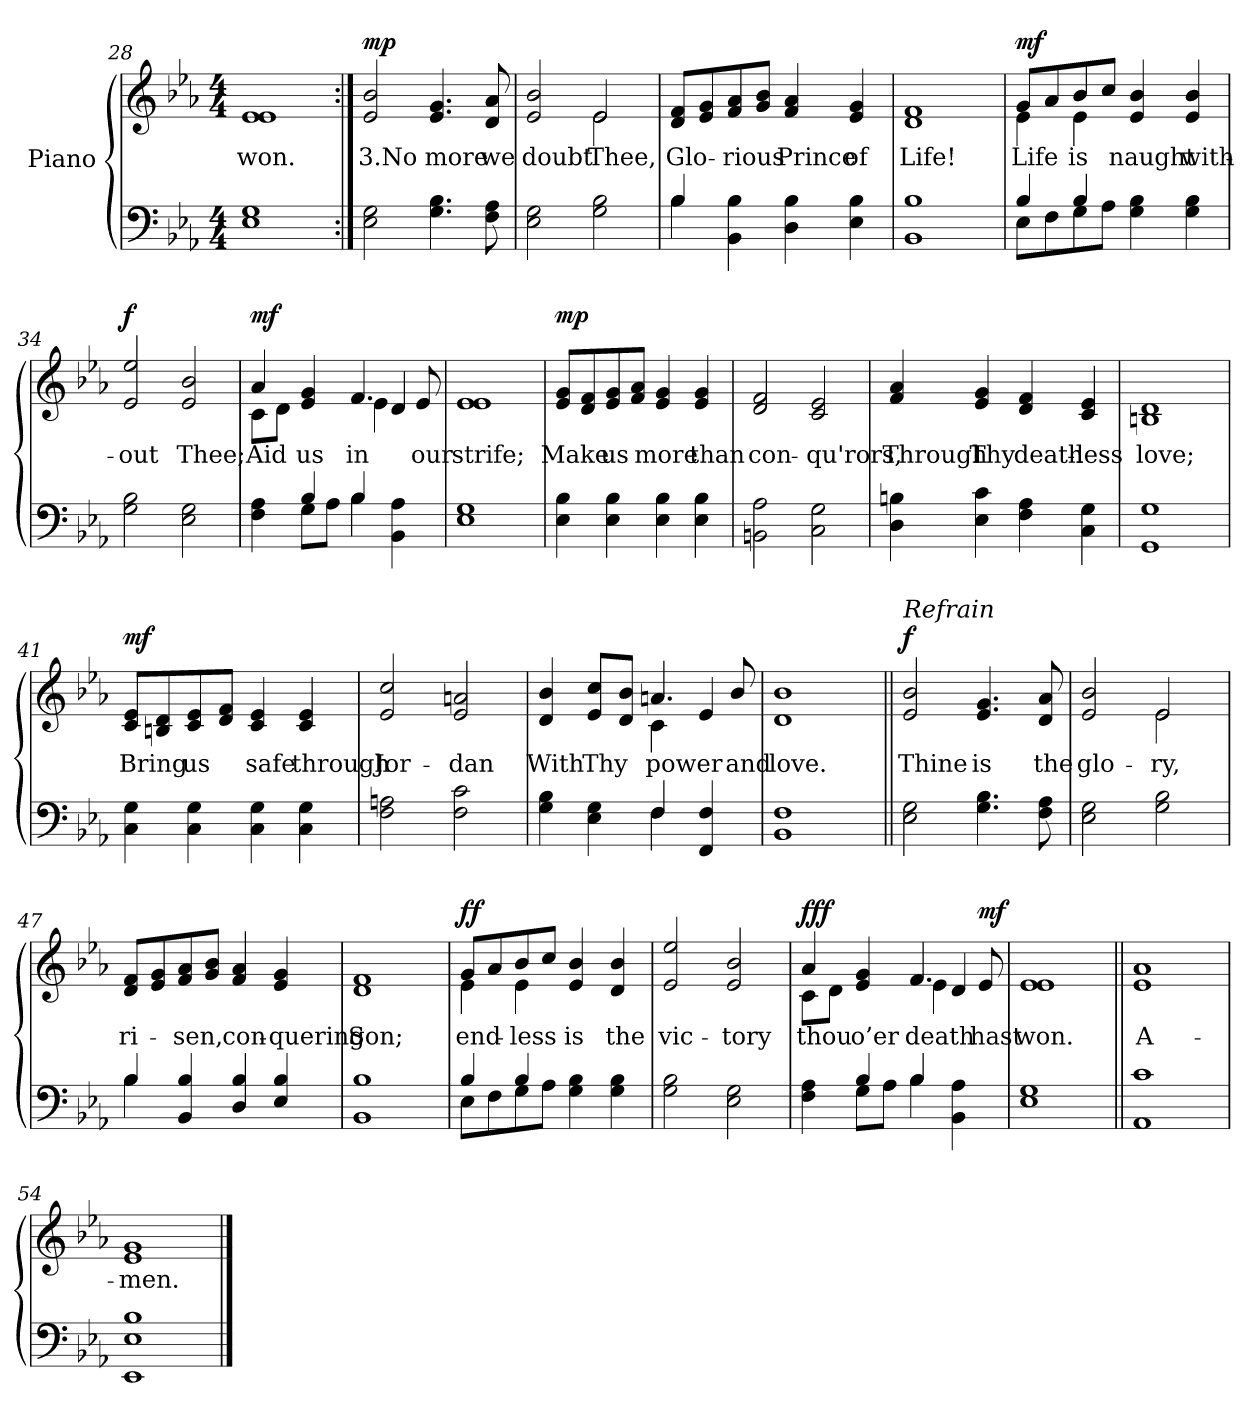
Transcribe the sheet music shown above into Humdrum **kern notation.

**kern	**kern	**text	**dynam
*part2	*part1	*part1	*part1
*staff2	*staff1	*staff1	*staff1
*I"Piano	*I"Piano	*	*
*clefF4	*clefG2	*	*
*k[b-e-a-]	*k[b-e-a-]	*	*
*E-:	*E-:	*	*
*M4/4	*M4/4	*	*
=28	=28	=28	=28
!	!	!LO:LY:b	!
1E- 1G	1e- 1e-	won.	.
=29:|!	=29:|!	=29:|!	=29:|!
!	!	!LO:LY:b	!LO:DY:a
2E-\ 2G\	2e-/ 2b-/	3.No	mp
!	!	!LO:LY:b	!
4.G\ 4.B-\	4.e-/ 4.g/	more	.
!	!	!LO:LY:b	!
8F\ 8A-\	8d/ 8a-/	we	.
=30	=30	=30	=30
!	!	!LO:LY:b	!
*	*^	*	*
2E-\ 2G\	2e-/ 2b-/	2ryy	doubt	.
!	!	!	!LO:LY:b	!
2G\ 2B-\	2e-/	2e-\	Thee,	.
!!LO:LB:g=z
=31	=31	=31	=31	=31
*^	*	*	*	*
!	!	!	!	!LO:LY:b	!
*	*	*v	*v	*	*
4B-/	4B-\	8d/ 8f/L	Glo-	.
.	.	8e-/ 8g/	.	.
!	!	!	!LO:LY:b	!
4BB-\ 4B-\	2.ryy	8f/ 8a-/	-rious	.
.	.	8g/ 8b-/J	.	.
!	!	!	!LO:LY:b	!
4D\ 4B-\	.	4f/ 4a-/	Prince	.
!	!	!	!LO:LY:b	!
4E-\ 4B-\	.	4e-/ 4g/	of	.
*v	*v	*	*	*
=32	=32	=32	=32
!	!	!LO:LY:b	!
1BB- 1B-	1d 1f	Life!	.
=33	=33	=33	=33
*^	*	*	*
!	!	!	!LO:LY:b	!LO:DY:a
*	*	*^	*	*
4B-/	8E-\L	8g/L	4e-\	Life	mf
.	8F\	8a-/	.	.	.
!	!	!	!	!LO:LY:b	!
4B-/	8G\	8b-/	4e-\	is	.
.	8A-\J	8cc/J	.	.	.
!	!	!	!	!LO:LY:b	!
4G\ 4B-\	2ryy	4e-/ 4b-/	2ryy	naught	.
!	!	!	!	!LO:LY:b	!
4G\ 4B-\	.	4e-/ 4b-/	.	with-	.
*v	*v	*	*	*	*
*	*v	*v	*	*
=34	=34	=34	=34
!	!	!LO:LY:b	!LO:DY:a
2G\ 2B-\	2e-/ 2ee-/	-out	f
!	!	!LO:LY:b	!
2E-\ 2G\	2e-/ 2b-/	Thee;	.
=35	=35	=35	=35
*^	*	*	*
!	!	!	!LO:LY:b	!LO:DY:a
*	*	*^	*	*
4F\ 4A-\	4ryy	4a-/	8c\L	Aid	mf
.	.	.	8d\J	.	.
!	!	!	!	!LO:LY:b	!
4B-/	8G\L	4e-/ 4g/	4ryy	us	.
.	8A-\J	.	.	.	.
!	!	!	!	!LO:LY:b	!
4B-/	4B-\	4.f/	4e-\	in	.
4BB-\ 4A-\	4ryy	.	4d/	.	.
!	!	!	!	!LO:LY:b	!
.	.	8e-/	.	our	.
*v	*v	*	*	*	*
*	*v	*v	*	*
=36	=36	=36	=36
!	!	!LO:LY:b	!
1E- 1G	1e- 1e-	strife;	.
!!LO:LB:g=z
=37	=37	=37	=37
!	!	!LO:LY:b	!LO:DY:a
4E-\ 4B-\	8e-/ 8g/L	Make	mp
.	8d/ 8f/	.	.
!	!	!LO:LY:b	!
4E-\ 4B-\	8e-/ 8g/	us	.
.	8f/ 8a-/J	.	.
!	!	!LO:LY:b	!
4E-\ 4B-\	4e-/ 4g/	more	.
!	!	!LO:LY:b	!
4E-\ 4B-\	4e-/ 4g/	than	.
=38	=38	=38	=38
!	!	!LO:LY:b	!
2BBn\ 2A-\	2d/ 2f/	con-	.
!	!	!LO:LY:b	!
2C\ 2G\	2c/ 2e-/	-qu'rors,	.
=39	=39	=39	=39
!	!	!LO:LY:b	!
4D\ 4Bn\	4f/ 4a-/	Through	.
!	!	!LO:LY:b	!
4E-\ 4c\	4e-/ 4g/	Thy	.
!	!	!LO:LY:b	!
4F\ 4A-\	4d/ 4f/	death-	.
!	!	!LO:LY:b	!
4C\ 4G\	4c/ 4e-/	-less	.
=40	=40	=40	=40
!	!	!LO:LY:b	!
1GG 1G	1Bn 1d	love;	.
=41	=41	=41	=41
!	!	!LO:LY:b	!LO:DY:a
4C\ 4G\	8c/ 8e-/L	Bring	mf
.	8Bn/ 8d/	.	.
!	!	!LO:LY:b	!
4C\ 4G\	8c/ 8e-/	us	.
.	8d/ 8f/J	.	.
!	!	!LO:LY:b	!
4C\ 4G\	4c/ 4e-/	safe	.
!	!	!LO:LY:b	!
4C\ 4G\	4c/ 4e-/	through	.
=42	=42	=42	=42
!	!	!LO:LY:b	!
2F\ 2An\	2e-/ 2cc/	Jor-	.
!	!	!LO:LY:b	!
2F\ 2c\	2e-/ 2an/	-dan	.
!!LO:LB:g=z
=43	=43	=43	=43
*^	*	*	*
!	!	!	!LO:LY:b	!
*	*	*^	*	*
4G\ 4B-\	2ryy	4d/ 4b-/	2ryy	With	.
!	!	!	!	!LO:LY:b	!
4E-\ 4G\	.	8e-/ 8cc/L	.	Thy	.
.	.	8d/ 8b-/J	.	.	.
!	!	!	!	!LO:LY:b	!
4F/	4F\	4.an/	4c\	power	.
4FF/ 4F/	4ryy	.	4e-/	.	.
!	!	!	!	!LO:LY:b	!
.	.	8b-/	.	and	.
*v	*v	*	*	*	*
*	*v	*v	*	*
=44	=44	=44	=44
!	!	!LO:LY:b	!
1BB- 1F	1d 1b-	love.	.
=45||	=45||	=45||	=45||
!	!LO:TX:a:i:t=Refrain	!	!
!	!	!LO:LY:b	!LO:DY:b
2E-\ 2G\	2e-/ 2b-/	Thine	f
!	!	!LO:LY:b	!
4.G\ 4.B-\	4.e-/ 4.g/	is	.
!	!	!LO:LY:b	!
8F\ 8A-\	8d/ 8a-/	the	.
=46	=46	=46	=46
!	!	!LO:LY:b	!
*	*^	*	*
2E-\ 2G\	2e-/ 2b-/	2ryy	glo-	.
!	!	!	!LO:LY:b	!
2G\ 2B-\	2e-/	2e-\	-ry,	.
=47	=47	=47	=47	=47
*^	*	*	*	*
!	!	!	!	!LO:LY:b	!
*	*	*v	*v	*	*
4B-/	4B-\	8d/ 8f/L	ri-	.
.	.	8e-/ 8g/	.	.
!	!	!	!LO:LY:b	!
4BB-/ 4B-/	2.ryy	8f/ 8a-/	-sen,	.
.	.	8g/ 8b-/J	.	.
!	!	!	!LO:LY:b	!
4D/ 4B-/	.	4f/ 4a-/	con-	.
!	!	!	!LO:LY:b	!
4E-/ 4B-/	.	4e-/ 4g/	-quering	.
*v	*v	*	*	*
=48	=48	=48	=48
!	!	!LO:LY:b	!
1BB- 1B-	1d 1f	Son;	.
=49	=49	=49	=49
*	*MM100	*	*
*^	*	*	*
!	!	!	!LO:LY:b	!LO:DY:b
*	*	*^	*	*
4B-/	8E-\L	8g/L	4e-\	end-	ff
.	8F\	8a-/	.	.	.
!	!	!	!	!LO:LY:b	!
4B-/	8G\	8b-/	4e-\	-less	.
.	8A-\J	8cc/J	.	.	.
!	!	!	!	!LO:LY:b	!
4G\ 4B-\	2ryy	4e-/ 4b-/	2ryy	is	.
!	!	!	!	!LO:LY:b	!
4G\ 4B-\	.	4d/ 4b-/	.	the	.
*v	*v	*	*	*	*
*	*v	*v	*	*
!!LO:LB:g=z
=50	=50	=50	=50
!	!	!LO:LY:b	!
2G\ 2B-\	2e-/ 2ee-/	vic-	.
!	!	!LO:LY:b	!
2E-\ 2G\	2e-/ 2b-/	-tory	.
=51	=51	=51	=51
*	*MM90	*	*
*^	*	*	*
!	!	!	!LO:LY:b	!LO:DY:b
*	*	*^	*	*
4F\ 4A-\	4ryy	4a-/	8c\L	thou	fff
.	.	.	8d\J	.	.
!	!	!	!	!LO:LY:b	!
4B-/	8G\L	4e-/ 4g/	4ryy	o’er	.
.	8A-\J	.	.	.	.
!	!	!	!	!LO:LY:b	!
4B-/	4B-\	4.f/	4e-\	death	.
4BB-\ 4A-\	4ryy	.	4d/	.	.
!	!	!	!	!LO:LY:b	!LO:DY:b
.	.	8e-/	.	hast	mf
*v	*v	*	*	*	*
*	*v	*v	*	*
=52	=52	=52	=52
!	!	!LO:LY:b	!
1E- 1G	1e- 1e-	won.	.
=53||	=53||	=53||	=53||
*	*MM70	*	*
!	!	!LO:LY:b	!
1AA- 1c	1e- 1a-	A-	.
=54	=54	=54	=54
!	!	!LO:LY:b	!
1EE- 1E- 1B-	1e- 1g	-men.	.
==	==	==	==
*-	*-	*-	*-
